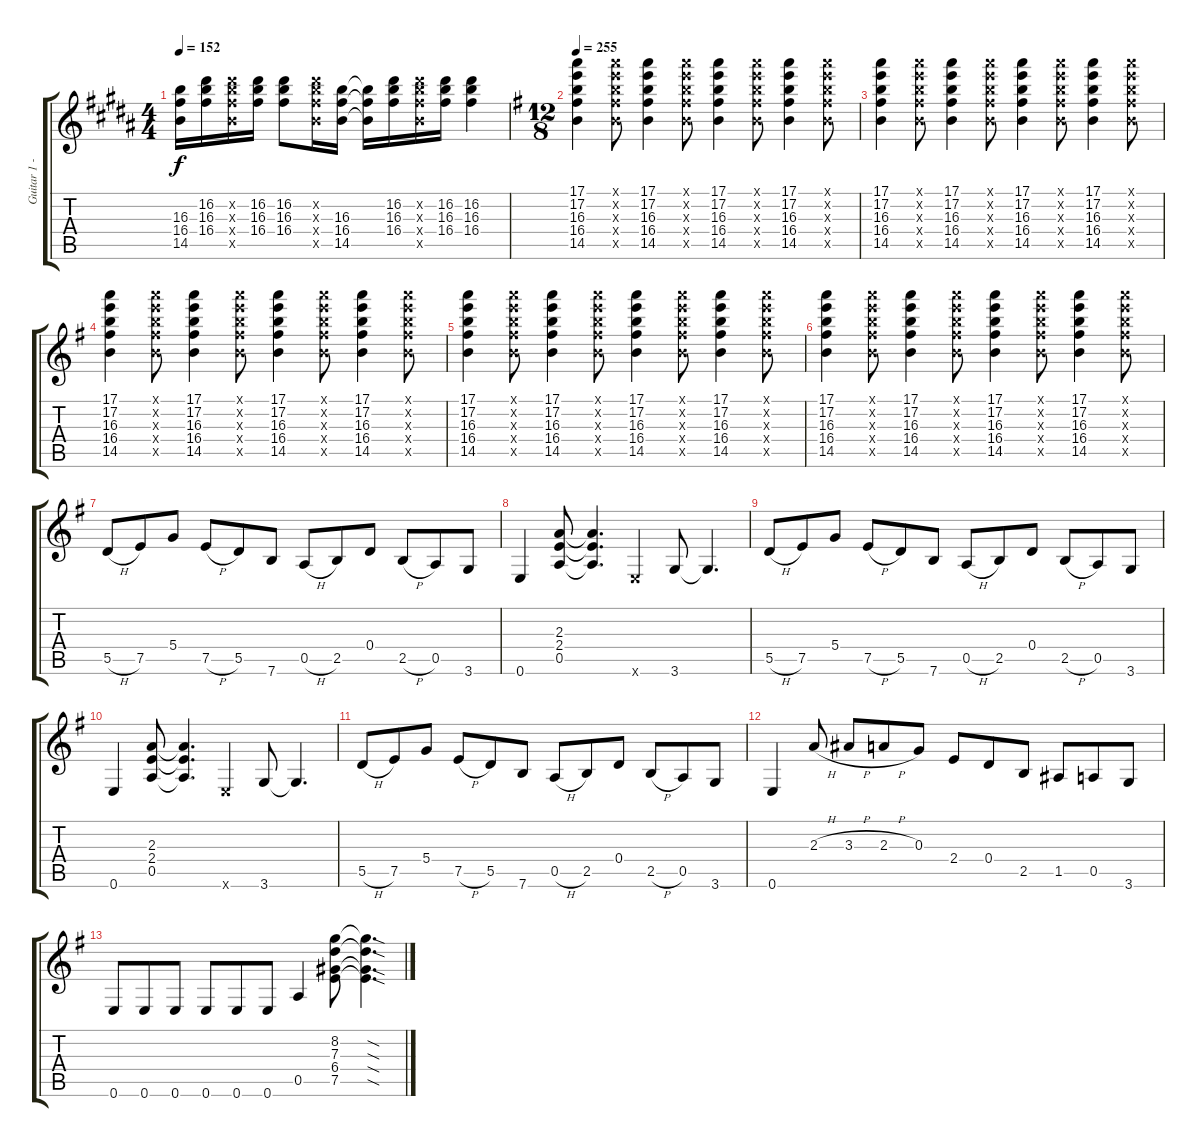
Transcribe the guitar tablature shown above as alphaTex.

\track ("Guitar 1 - Brian May" "Guitar 1 -") {instrument distortionguitar}
\staff {score tabs}
\tuning (E4 B3 G3 D3 A2 E2) {hide}
\ts (4 4)
\tempo 152
\clef g2
\ks b
(16.3{t} 16.4{t} 14.5{t}).16{dy f} (16.2 16.3 16.4).16 (16.2{x} 16.3{x} 16.4{x} 14.5{x}).16 (16.2 16.3 16.4).16 (16.2 16.3 16.4).8 (16.2{x} 16.3{x} 16.4{x} 14.5{x}).16 (16.3 16.4 14.5).16 (16.3{t} 16.4{t} 14.5{t}).16 (16.2 16.3 16.4).16 (16.2{x} 16.3{x} 16.4{x} 14.5{x}).16 (16.2 16.3 16.4).16 (16.2 16.3 16.4).4 |
\ts (12 8)
\tempo 255
\ks g
(17.1 17.2 16.3 16.4 14.5).4 (17.1{x} 17.2{x} 16.3{x} 16.4{x} 14.5{x}).8 (17.1 17.2 16.3 16.4 14.5).4 (17.1{x} 17.2{x} 16.3{x} 16.4{x} 14.5{x}).8 (17.1 17.2 16.3 16.4 14.5).4 (17.1{x} 17.2{x} 16.3{x} 16.4{x} 14.5{x}).8 (17.1 17.2 16.3 16.4 14.5).4 (17.1{x} 17.2{x} 16.3{x} 16.4{x} 14.5{x}).8 |
(17.1 17.2 16.3 16.4 14.5).4 (17.1{x} 17.2{x} 16.3{x} 16.4{x} 14.5{x}).8 (17.1 17.2 16.3 16.4 14.5).4 (17.1{x} 17.2{x} 16.3{x} 16.4{x} 14.5{x}).8 (17.1 17.2 16.3 16.4 14.5).4 (17.1{x} 17.2{x} 16.3{x} 16.4{x} 14.5{x}).8 (17.1 17.2 16.3 16.4 14.5).4 (17.1{x} 17.2{x} 16.3{x} 16.4{x} 14.5{x}).8 |
(17.1 17.2 16.3 16.4 14.5).4 (17.1{x} 17.2{x} 16.3{x} 16.4{x} 14.5{x}).8 (17.1 17.2 16.3 16.4 14.5).4 (17.1{x} 17.2{x} 16.3{x} 16.4{x} 14.5{x}).8 (17.1 17.2 16.3 16.4 14.5).4 (17.1{x} 17.2{x} 16.3{x} 16.4{x} 14.5{x}).8 (17.1 17.2 16.3 16.4 14.5).4 (17.1{x} 17.2{x} 16.3{x} 16.4{x} 14.5{x}).8 |
(17.1 17.2 16.3 16.4 14.5).4 (17.1{x} 17.2{x} 16.3{x} 16.4{x} 14.5{x}).8 (17.1 17.2 16.3 16.4 14.5).4 (17.1{x} 17.2{x} 16.3{x} 16.4{x} 14.5{x}).8 (17.1 17.2 16.3 16.4 14.5).4 (17.1{x} 17.2{x} 16.3{x} 16.4{x} 14.5{x}).8 (17.1 17.2 16.3 16.4 14.5).4 (17.1{x} 17.2{x} 16.3{x} 16.4{x} 14.5{x}).8 |
(17.1 17.2 16.3 16.4 14.5).4 (17.1{x} 17.2{x} 16.3{x} 16.4{x} 14.5{x}).8 (17.1 17.2 16.3 16.4 14.5).4 (17.1{x} 17.2{x} 16.3{x} 16.4{x} 14.5{x}).8 (17.1 17.2 16.3 16.4 14.5).4 (17.1{x} 17.2{x} 16.3{x} 16.4{x} 14.5{x}).8 (17.1 17.2 16.3 16.4 14.5).4 (17.1{x} 17.2{x} 16.3{x} 16.4{x} 14.5{x}).8 |
5.5{h}.8 7.5.8 5.4.8 7.5{h}.8 5.5.8 7.6.8 0.5{h}.8 2.5.8 0.4.8 2.5{h}.8 0.5.8 3.6.8 |
0.6.4 (2.3 2.4 0.5).8 (2.3{t} 2.4{t} 0.5{t}).4{d} 0.6{x}.4 3.6.8 3.6{t}.4{d} |
5.5{h}.8 7.5.8 5.4.8 7.5{h}.8 5.5.8 7.6.8 0.5{h}.8 2.5.8 0.4.8 2.5{h}.8 0.5.8 3.6.8 |
0.6.4 (2.3 2.4 0.5).8 (2.3{t} 2.4{t} 0.5{t}).4{d} 0.6{x}.4 3.6.8 3.6{t}.4{d} |
5.5{h}.8 7.5.8 5.4.8 7.5{h}.8 5.5.8 7.6.8 0.5{h}.8 2.5.8 0.4.8 2.5{h}.8 0.5.8 3.6.8 |
0.6.4 2.3{h}.8 3.3{h}.8 2.3{h}.8 0.3.8 2.4.8 0.4.8 2.5.8 1.5.8 0.5.8 3.6.8 |
0.6.8 0.6.8 0.6.8 0.6.8 0.6.8 0.6.8 0.5.4 (8.2 7.3 6.4 7.5).8 (8.2{sod t} 7.3{sod t} 6.4{sod t} 7.5{sod t}).4{d}
